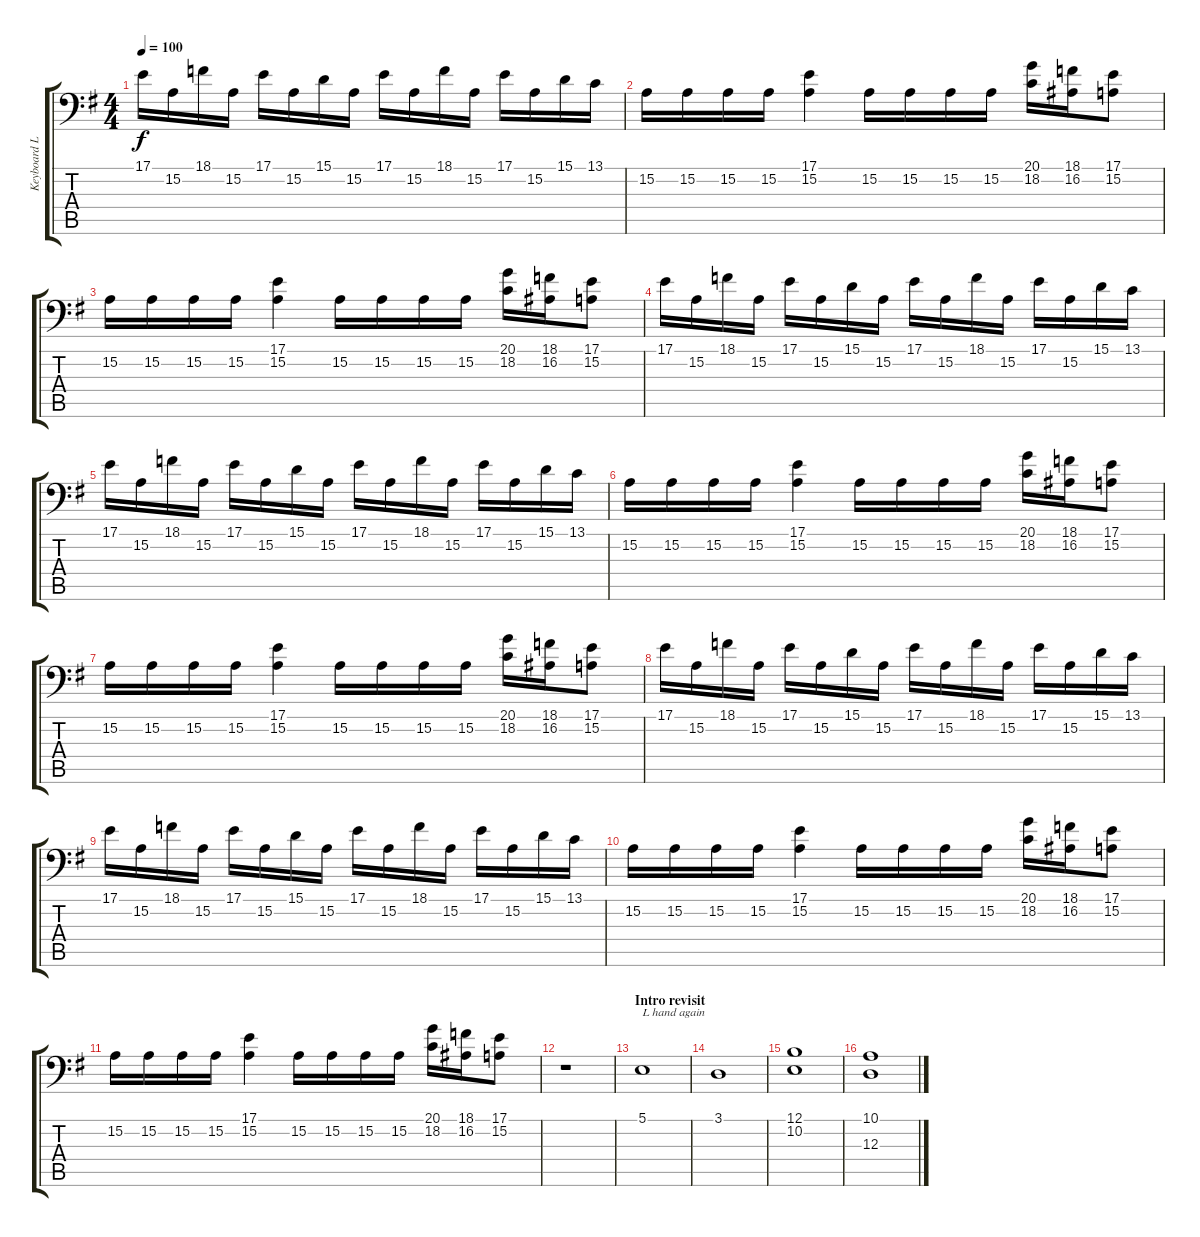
\track ("Keyboard L" "Keyboard L") {instrument electricpiano1}
\staff {score tabs}
\tuning (B2 Gb2 D2 A1 E1 B0) {hide}
\ts (4 4)
\tempo 100
\clef f4
\ks eminor
17.1.16{dy f} 15.2.16 18.1.16 15.2.16 17.1.16 15.2.16 15.1.16 15.2.16 17.1.16 15.2.16 18.1.16 15.2.16 17.1.16 15.2.16 15.1.16 13.1.16 |
15.2.16 15.2.16 15.2.16 15.2.16 (17.1 15.2).4 15.2.16 15.2.16 15.2.16 15.2.16 (20.1 18.2).16 (18.1 16.2).16 (17.1 15.2).8 |
15.2.16 15.2.16 15.2.16 15.2.16 (17.1 15.2).4 15.2.16 15.2.16 15.2.16 15.2.16 (20.1 18.2).16 (18.1 16.2).16 (17.1 15.2).8 |
17.1.16 15.2.16 18.1.16 15.2.16 17.1.16 15.2.16 15.1.16 15.2.16 17.1.16 15.2.16 18.1.16 15.2.16 17.1.16 15.2.16 15.1.16 13.1.16 |
17.1.16 15.2.16 18.1.16 15.2.16 17.1.16 15.2.16 15.1.16 15.2.16 17.1.16 15.2.16 18.1.16 15.2.16 17.1.16 15.2.16 15.1.16 13.1.16 |
15.2.16 15.2.16 15.2.16 15.2.16 (17.1 15.2).4 15.2.16 15.2.16 15.2.16 15.2.16 (20.1 18.2).16 (18.1 16.2).16 (17.1 15.2).8 |
15.2.16 15.2.16 15.2.16 15.2.16 (17.1 15.2).4 15.2.16 15.2.16 15.2.16 15.2.16 (20.1 18.2).16 (18.1 16.2).16 (17.1 15.2).8 |
17.1.16 15.2.16 18.1.16 15.2.16 17.1.16 15.2.16 15.1.16 15.2.16 17.1.16 15.2.16 18.1.16 15.2.16 17.1.16 15.2.16 15.1.16 13.1.16 |
17.1.16 15.2.16 18.1.16 15.2.16 17.1.16 15.2.16 15.1.16 15.2.16 17.1.16 15.2.16 18.1.16 15.2.16 17.1.16 15.2.16 15.1.16 13.1.16 |
15.2.16 15.2.16 15.2.16 15.2.16 (17.1 15.2).4 15.2.16 15.2.16 15.2.16 15.2.16 (20.1 18.2).16 (18.1 16.2).16 (17.1 15.2).8 |
15.2.16 15.2.16 15.2.16 15.2.16 (17.1 15.2).4 15.2.16 15.2.16 15.2.16 15.2.16 (20.1 18.2).16 (18.1 16.2).16 (17.1 15.2).8 |
r.1 |
\section ("" "Intro revisit")
5.1.1{txt "L hand again" instrument stringensemble1} |
3.1.1 |
(12.1 10.2).1{volume 10 instrument stringensemble1} |
(10.1 12.3).1
